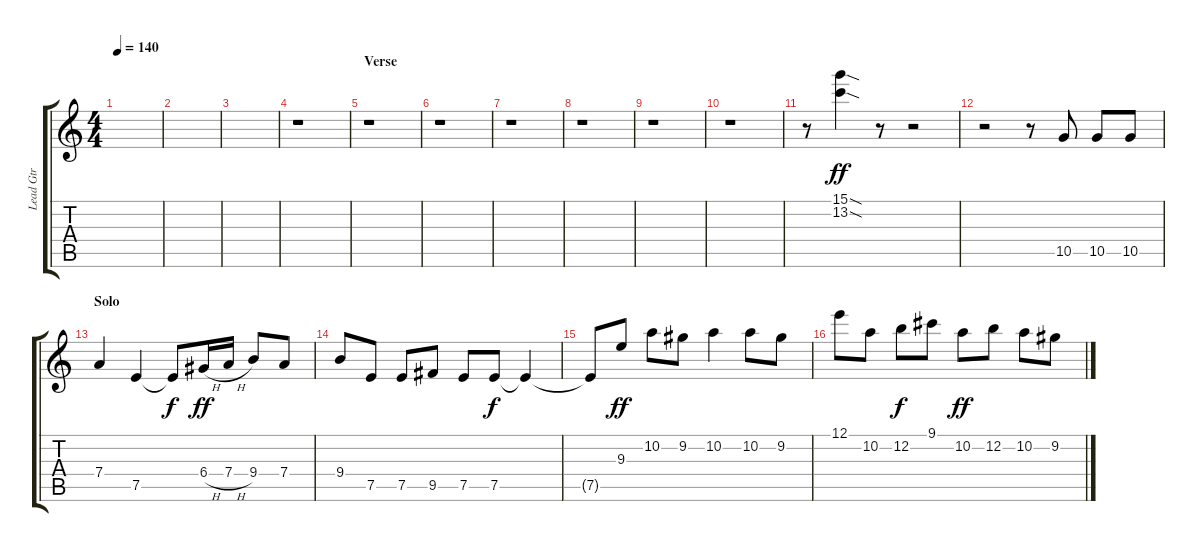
\track ("Lead Gtr" "Lead Gtr") {instrument distortionguitar}
\staff {score tabs}
\tuning (E4 B3 G3 D3 A2 E2) {hide}
\ts (4 4)
\tempo 140
\clef g2
\ks c
|
|
|
r.1 |
\section ("" "Verse")
r.1 |
r.1 |
r.1 |
r.1 |
r.1 |
r.1 |
r.8 (15.1{sod} 13.2{sod}).4{dy ff} r.8 r.2 |
r.2 r.8 10.5.8 10.5.8 10.5.8 |
\section ("" "Solo")
7.4.4 7.5.4 7.5{t}.8{dy f} 6.4{h}.16{dy ff} 7.4{h}.16 9.4.8 7.4.8 |
9.4.8 7.5.8 7.5.8 9.5.8 7.5.8 7.5.8{dy f} 7.5{t}.4 |
7.5{t}.8 9.3.8{dy ff} 10.2.8 9.2.8 10.2.4 10.2.8 9.2.8 |
12.1.8 10.2.8 12.2.8{dy f} 9.1.8 10.2.8{dy ff} 12.2.8 10.2.8 9.2.8
